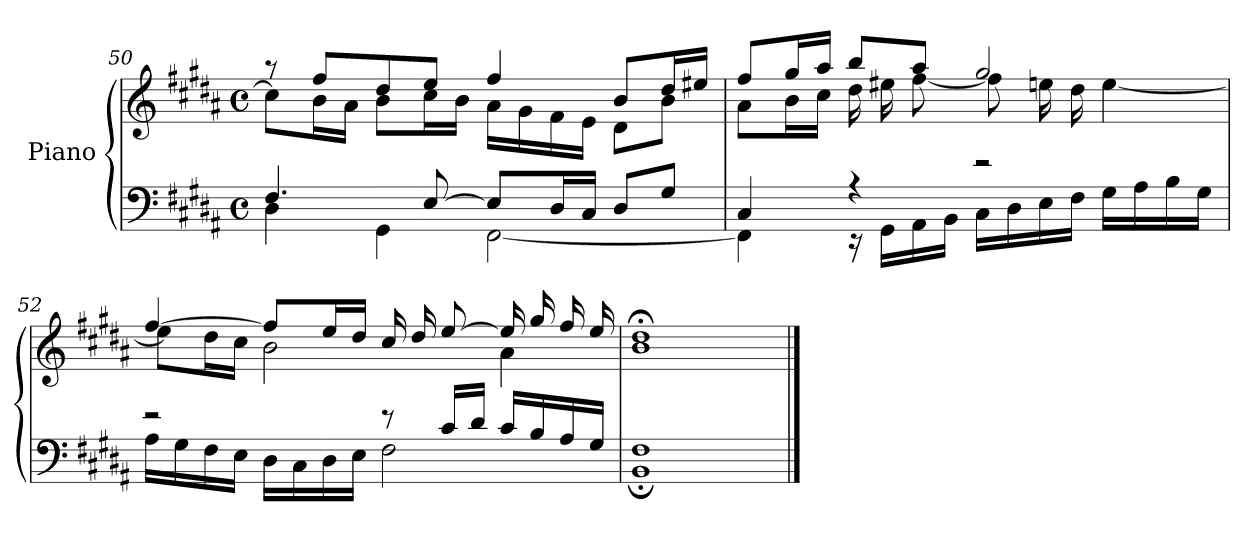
**kern	**kern
*part1	*part1
*staff2	*staff1
*I"Piano	*
*clefF4	*clefG2
*k[f#c#g#d#a#]	*k[f#c#g#d#a#]
*B:	*B:
*M4/4	*M4/4
*met(c)	*met(c)
=50	=50
*^	*^
4.F#/	4D#\	8r	8cc#\L]
.	.	8ff#L	16b\L
.	.	.	16a#\JJ
.	4GG#\	8dd#	8b\L
[8E/	.	8eeJ	16cc#\L
.	.	.	16b\JJ
8EL]	[2FF#\	4ff#/	16a#LL
.	.	.	16g#
16D#L	.	.	16f#
16C#JJ	.	.	16eJJ
8D#L	.	8bL	8d#L
8G#J	.	16dd#L	8bJ
.	.	16ee#XJJ	.
!!LO:LB:g=z	!!
=51	=51	=51	=51
4C#/	4FF#\]	8ff#L	8a#\L
.	.	16gg#L	16b\L
.	.	16aa#JJ	16cc#\JJ
4r	16r	8bb/L	16dd#LL
.	16GG#\LL	.	16ee#X
.	16AA#	8aa#/J	[8ff#J
.	16BBJJ	.	.
2r	16C#\LL	2gg#/	8ff#\L]
.	16D#\	.	.
.	16E\	.	16een\L
.	16F#\JJ	.	16dd#\JJ
.	16G#\LL	.	[4ee\
.	16A#	.	.
.	16B	.	.
.	16G#JJ	.	.
=52	=52	=52	=52
2r	16A#\LL	[4ff#/	8ee\L]
.	16G#	.	.
.	16F#	.	16dd#\L
.	16EJJ	.	16cc#\JJ
.	16D#\LL	8ff#L]	2b\
.	16C#\	.	.
.	16D#\	16eeL	.
.	16E\JJ	16dd#JJ	.
8r	2F#\	16cc#LL	.
.	.	16dd#	.
16c#LL	.	[8eeJ	.
16d#JJ	.	.	.
16c#LL	.	16ee/LL]	4a#\
16B	.	16gg#/	.
16A#	.	16ff#/	.
16G#JJ	.	16ee/JJ	.
=53	=53	=53	=53
1F#/	1BB;\	1dd#;</	1b\
*v	*v	*	*
*	*v	*v
==	==
*-	*-
